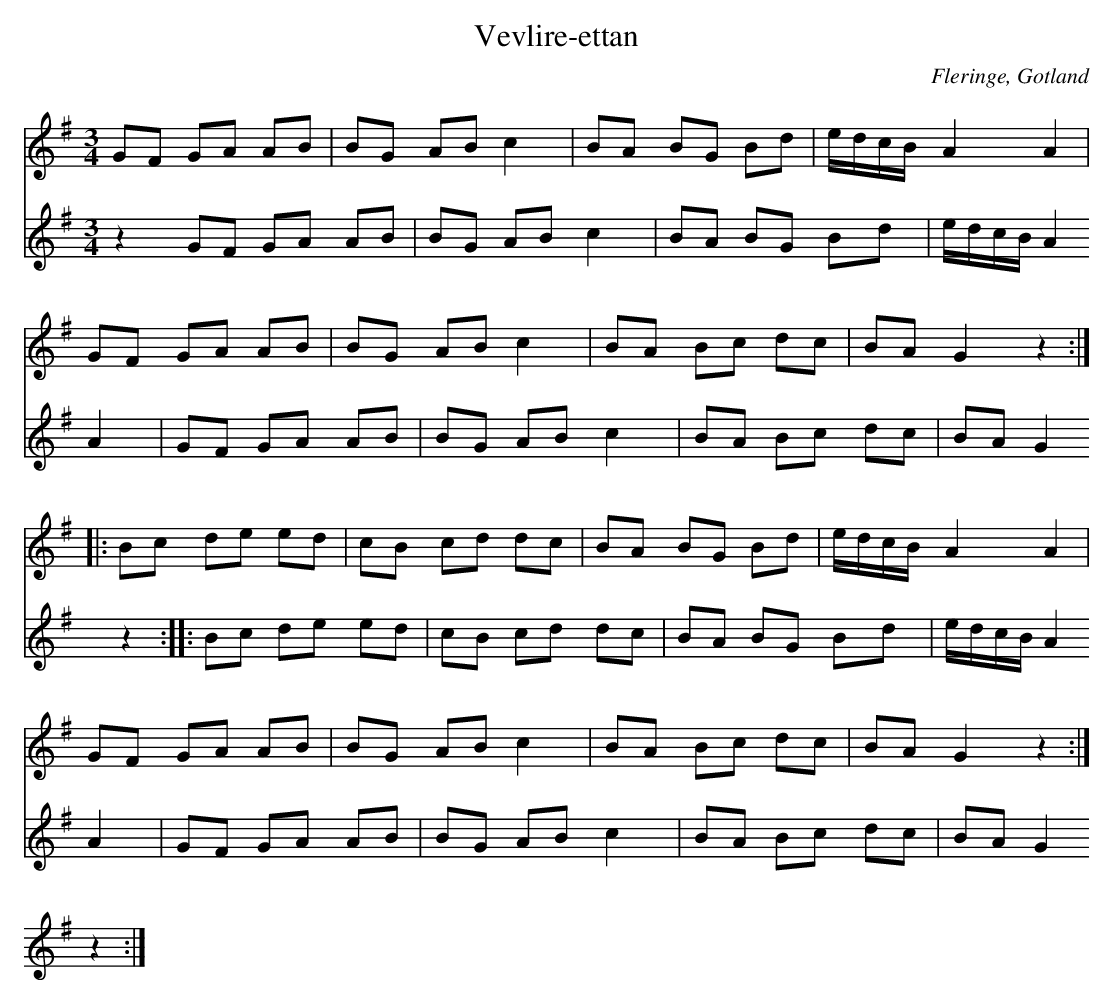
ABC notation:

X:1
T:Vevlire-ettan
O:Fleringe, Gotland
M:3/4
L:1/8
K:G
V:1
GF GA AB|BG AB c2|BA BG Bd|e/d/c/B/ A2 A2|
GF GA AB|BG AB c2|BA Bc dc|BA G2 z2:|
|:Bc de ed|cB cd dc|BA BG Bd|e/d/c/B/ A2 A2|
GF GA AB|BG AB c2|BA Bc dc|BA G2 z2:|
V:2
z2 GF GA AB|BG AB c2|BA BG Bd|e/d/c/B/ A2 A2|
GF GA AB|BG AB c2|BA Bc dc|BA G2 z2:|
|:Bc de ed|cB cd dc|BA BG Bd|e/d/c/B/ A2 A2|
GF GA AB|BG AB c2|BA Bc dc|BA G2 z2:|
